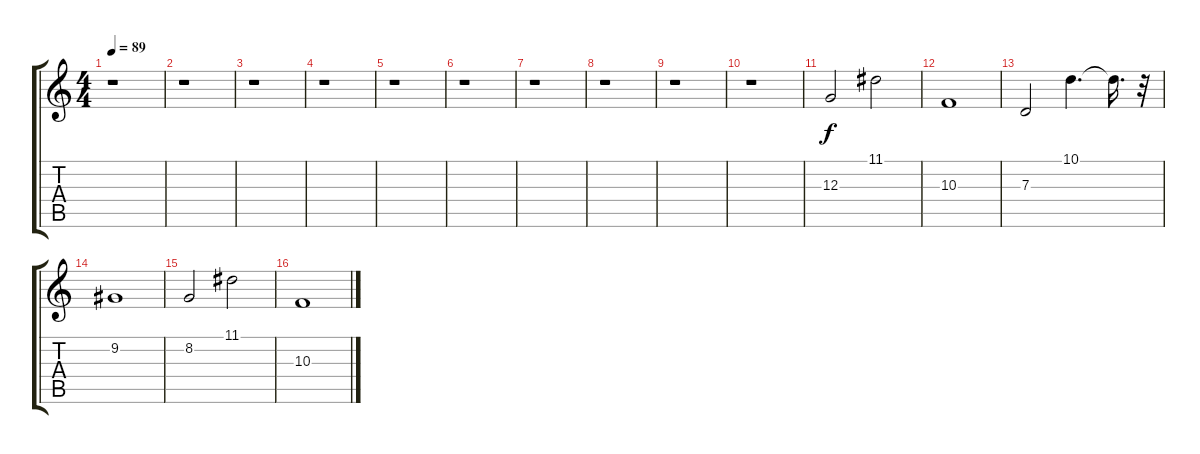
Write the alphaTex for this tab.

\track "" {instrument clarinet}
\staff {score tabs}
\tuning (E4 B3 G3 D3 A2 E2) {hide}
\ts (4 4)
\tempo 89
\clef g2
\ks c
r.1{dy f} |
r.1 |
r.1 |
r.1 |
r.1 |
r.1 |
r.1 |
r.1 |
r.1 |
r.1 |
12.3.2 11.1.2 |
10.3.1 |
7.3.2 10.1.4{d} 10.1{t}.16{d} r.32 |
9.2.1 |
8.2.2 11.1.2 |
10.3.1
